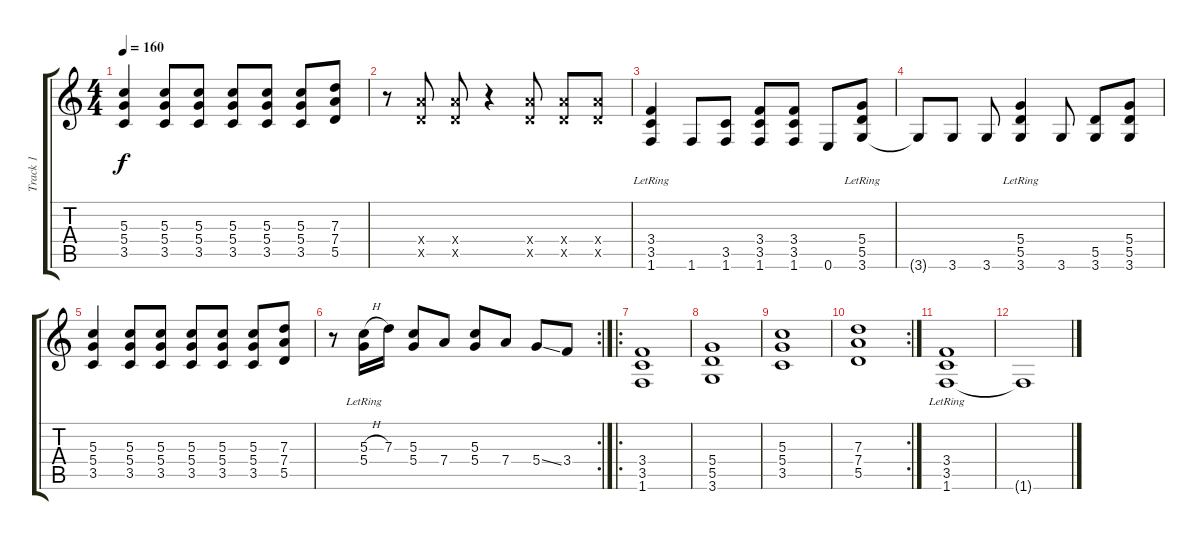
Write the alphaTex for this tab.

\track ("Track 1" "Track 1") {instrument electricguitarclean}
\staff {score tabs}
\tuning (E4 B3 G3 D3 A2 E2) {hide}
\ts (4 4)
\tempo 160
\clef g2
\ks c
(5.3 5.4 3.5).4{dy f} (5.3 5.4 3.5).8 (5.3 5.4 3.5).8 (5.3 5.4 3.5).8 (5.3 5.4 3.5).8 (5.3 5.4 3.5).8 (7.3 7.4 5.5).8 |
r.8 (7.4{x} 5.5{x}).8 (7.4{x} 5.5{x}).8 r.4 (7.4{x} 5.5{x}).8 (7.4{x} 5.5{x}).8 (7.4{x} 5.5{x}).8 |
\section ("" "")
(3.4{lr} 3.5{lr} 1.6).4 1.6.8 (3.5 1.6).8 (3.4 3.5 1.6).8 (3.4 3.5 1.6).8 0.6.8 (5.4{lr} 5.5{lr} 3.6).8 |
3.6{t}.8 3.6.8 3.6.8 (5.4{lr} 5.5{lr} 3.6).4 3.6.8 (5.5 3.6).8 (5.4 5.5 3.6).8 |
(5.3 5.4 3.5).4 (5.3 5.4 3.5).8 (5.3 5.4 3.5).8 (5.3 5.4 3.5).8 (5.3 5.4 3.5).8 (5.3 5.4 3.5).8 (7.3 7.4 5.5).8 |
\rc 2
r.8 (5.3{h} 5.4{lr}).16 7.3.16 (5.3 5.4).8 7.4.8 (5.3 5.4).8 7.4.8 5.4{ss}.8 3.4.8 |
\ro
\section ("" "")
(3.4 3.5 1.6).1 |
(5.4 5.5 3.6).1 |
(5.3 5.4 3.5).1 |
\rc 2
(7.3 7.4 5.5).1 |
(3.4{lr} 3.5{lr} 1.6).1 |
1.6{t}.1
